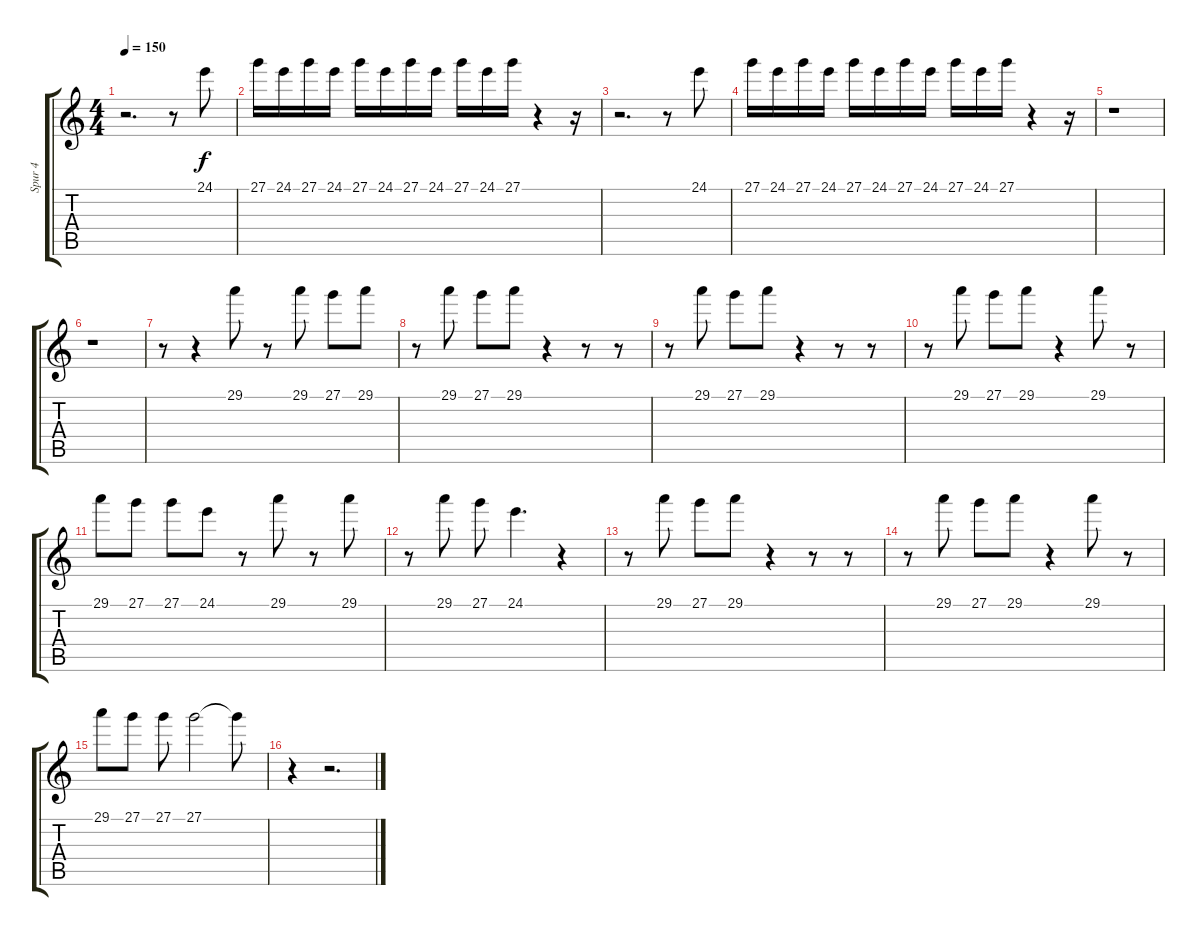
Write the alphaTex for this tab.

\track ("Spur 4" "Spur 4") {instrument flute}
\staff {score tabs}
\tuning (E4 B3 G3 D3 A2 E2) {hide}
\ts (4 4)
\tempo 150
\clef g2
\ks c
r.2{d dy f} r.8 24.1.8 |
27.1.16 24.1.16 27.1.16 24.1.16 27.1.16 24.1.16 27.1.16 24.1.16 27.1.16 24.1.16 27.1.16 r.4 r.16 |
r.2{d} r.8 24.1.8 |
27.1.16 24.1.16 27.1.16 24.1.16 27.1.16 24.1.16 27.1.16 24.1.16 27.1.16 24.1.16 27.1.16 r.4 r.16 |
r.1 |
r.1 |
r.8 r.4 29.1.8 r.8 29.1.8 27.1.8 29.1.8 |
r.8 29.1.8 27.1.8 29.1.8 r.4 r.8 r.8 |
r.8 29.1.8 27.1.8 29.1.8 r.4 r.8 r.8 |
r.8 29.1.8 27.1.8 29.1.8 r.4 29.1.8 r.8 |
29.1.8 27.1.8 27.1.8 24.1.8 r.8 29.1.8 r.8 29.1.8 |
r.8 29.1.8 27.1.8 24.1.4{d} r.4 |
r.8 29.1.8 27.1.8 29.1.8 r.4 r.8 r.8 |
r.8 29.1.8 27.1.8 29.1.8 r.4 29.1.8 r.8 |
29.1.8 27.1.8 27.1.8 27.1.2 27.1{t}.8 |
r.4 r.2{d}
